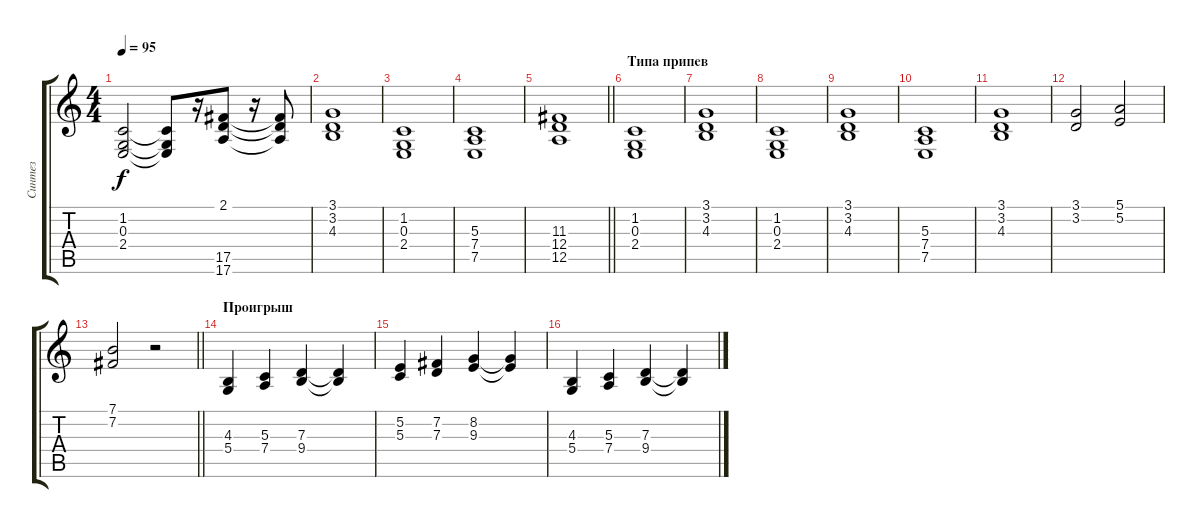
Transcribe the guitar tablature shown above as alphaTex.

\track ("Синтез" "Синтез") {instrument lead2sawtooth}
\staff {score tabs}
\tuning (E4 B3 G3 D3 A2 E2) {hide}
\ts (4 4)
\tempo 95
\clef g2
\ks c
(1.2 0.3 2.4).2{dy f} (1.2{t} 0.3{t} 2.4{t}).8 r.16 (2.1 17.5 17.6).8 r.16 (2.1{t} 17.5{t} 17.6{t}).8 |
(3.1 3.2 4.3).1 |
(1.2 0.3 2.4).1 |
(5.3 7.4 7.5).1 |
\barLineRight lightlight
(11.3 12.4 12.5).1 |
\section ("" "Типа припев")
(1.2 0.3 2.4).1 |
(3.1 3.2 4.3).1 |
(1.2 0.3 2.4).1 |
(3.1 3.2 4.3).1 |
(5.3 7.4 7.5).1 |
(3.1 3.2 4.3).1 |
(3.1 3.2).2 (5.1 5.2).2 |
\barLineRight lightlight
(7.1 7.2).2 r.2 |
\section ("" "Проигрыш")
(4.3 5.4).4 (5.3 7.4).4 (7.3 9.4).4 (7.3{t} 9.4{t}).4 |
(5.2 5.3).4 (7.2 7.3).4 (8.2 9.3).4 (8.2{t} 9.3{t}).4 |
(4.3 5.4).4 (5.3 7.4).4 (7.3 9.4).4 (7.3{t} 9.4{t}).4
